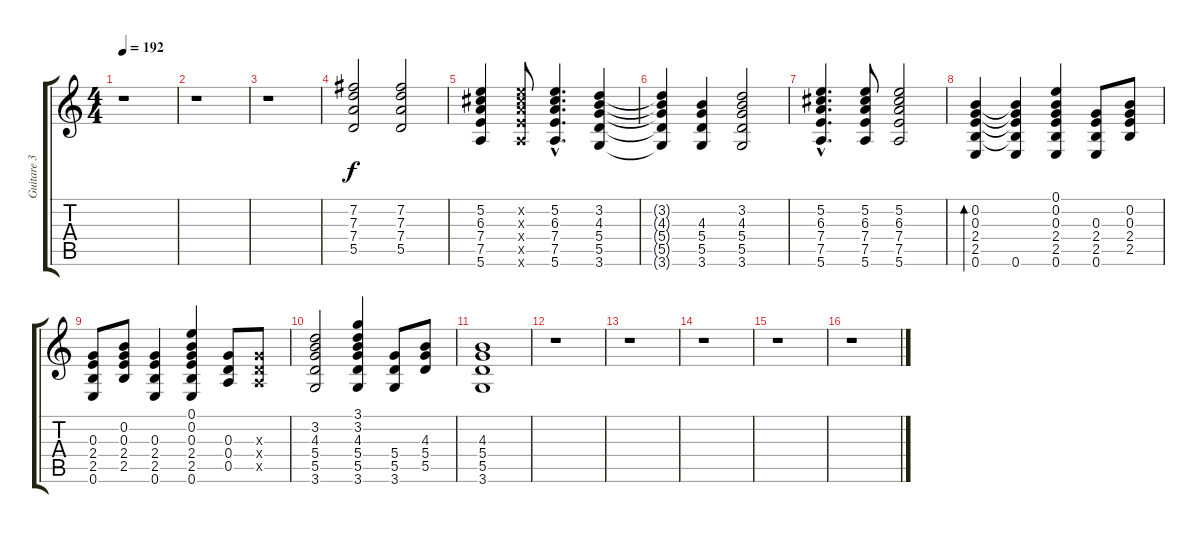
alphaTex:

\track ("Guitare 3 (acoustique)" "Guitare 3 ") {instrument acousticguitarsteel}
\staff {score tabs}
\tuning (E4 B3 G3 D3 A2 E2) {hide}
\ts (4 4)
\tempo 192
\clef g2
\ks c
r.1{dy f} |
r.1 |
r.1 |
(7.2 7.3 7.4 5.5).2 (7.2 7.3 7.4 5.5).2 |
(5.2 6.3 7.4 7.5 5.6).4 (5.2{x} 6.3{x} 7.4{x} 7.5{x} 5.6{x}).8 (5.2{hac} 6.3{hac} 7.4{hac} 7.5{hac} 5.6{hac}).4{d} (3.2 4.3 5.4 5.5 3.6).4 |
(3.2{t} 4.3{t} 5.4{t} 5.5{t} 3.6{t}).4 (4.3 5.4 5.5 3.6).4 (3.2 4.3 5.4 5.5 3.6).2 |
(5.2{hac} 6.3{hac} 7.4{hac} 7.5{hac} 5.6{hac}).4{d} (5.2 6.3 7.4 7.5 5.6).8 (5.2 6.3 7.4 7.5 5.6).2 |
(0.2 0.3 2.4 2.5 0.6).4{bd 120} (0.2{t} 0.3{t} 2.4{t} 2.5{t} 0.6).4 (0.1 0.2 0.3 2.4 2.5 0.6).4 (0.3 2.4 2.5 0.6).8 (0.2 0.3 2.4 2.5).8 |
(0.3 2.4 2.5 0.6).8 (0.2 0.3 2.4 2.5).8 (0.3 2.4 2.5 0.6).4 (0.1 0.2 0.3 2.4 2.5 0.6).4 (0.3 0.4 0.5).8 (0.3{x} 0.4{x} 0.5{x}).8 |
(3.2 4.3 5.4 5.5 3.6).2 (3.1 3.2 4.3 5.4 5.5 3.6).4{volume 5} (5.4 5.5 3.6).8 (4.3 5.4 5.5).8 |
(4.3 5.4 5.5 3.6).1 |
r.1 |
r.1 |
r.1 |
r.1 |
r.1
